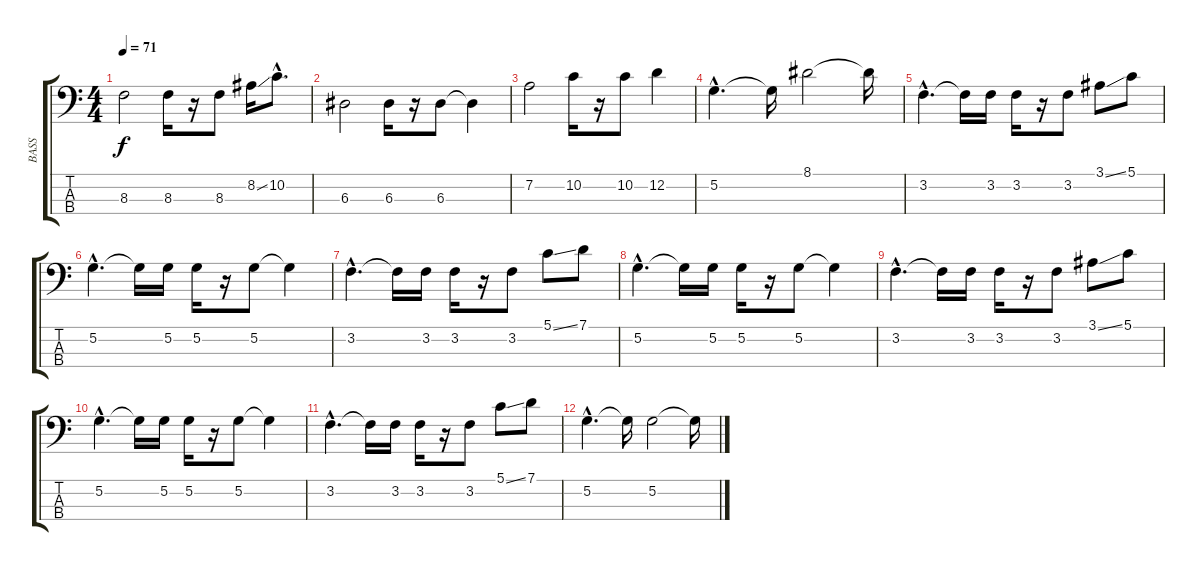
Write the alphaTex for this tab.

\track ("BASS" "BASS") {instrument electricbassfinger}
\staff {score tabs}
\tuning (G2 D2 A1 E1) {hide}
\ts (4 4)
\tempo 71
\clef f4
\ks c
8.3.2{dy f} 8.3.16 r.16 8.3.8 8.2{ss}.16 10.2{hac}.8{d} |
6.3.2 6.3.16 r.16 6.3.8 6.3{t}.4 |
7.2.2 10.2.16 r.16 10.2.8 12.2.4 |
5.2{hac}.4{d} 5.2{t}.16 8.1.2 8.1{t}.16 |
3.2{hac}.4{d} 3.2{t}.16 3.2.16 3.2.16 r.16 3.2.8 3.1{ss}.8 5.1.8 |
5.2{hac}.4{d} 5.2{t}.16 5.2.16 5.2.16 r.16 5.2.8 5.2{t}.4 |
3.2{hac}.4{d} 3.2{t}.16 3.2.16 3.2.16 r.16 3.2.8 5.1{ss}.8 7.1.8 |
5.2{hac}.4{d} 5.2{t}.16 5.2.16 5.2.16 r.16 5.2.8 5.2{t}.4 |
3.2{hac}.4{d} 3.2{t}.16 3.2.16 3.2.16 r.16 3.2.8 3.1{ss}.8 5.1.8 |
5.2{hac}.4{d} 5.2{t}.16 5.2.16 5.2.16 r.16 5.2.8 5.2{t}.4 |
3.2{hac}.4{d} 3.2{t}.16 3.2.16 3.2.16 r.16 3.2.8 5.1{ss}.8 7.1.8 |
5.2{hac}.4{d} 5.2{t}.16 5.2.2 5.2{t}.16
